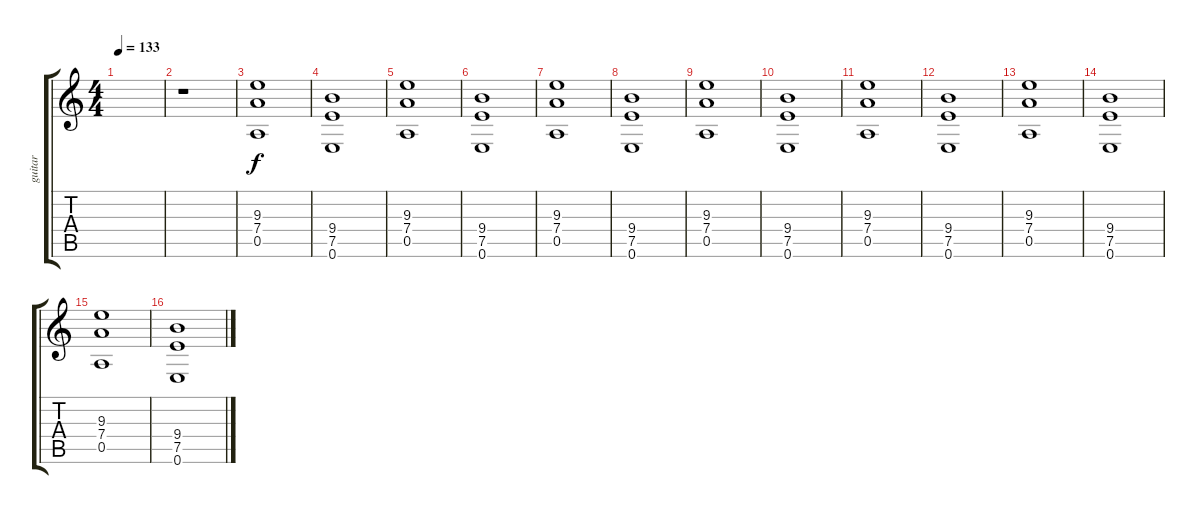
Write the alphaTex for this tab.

\track ("guitar" "guitar") {instrument distortionguitar}
\staff {score tabs}
\tuning (E4 B3 G3 D3 A2 E2) {hide}
\ts (4 4)
\tempo 133
\clef g2
\ks c
|
r.1 |
(9.3 7.4 0.5).1 |
(9.4 7.5 0.6).1 |
(9.3 7.4 0.5).1 |
(9.4 7.5 0.6).1 |
(9.3 7.4 0.5).1 |
(9.4 7.5 0.6).1 |
(9.3 7.4 0.5).1 |
(9.4 7.5 0.6).1 |
(9.3 7.4 0.5).1 |
(9.4 7.5 0.6).1 |
(9.3 7.4 0.5).1 |
(9.4 7.5 0.6).1 |
(9.3 7.4 0.5).1 |
(9.4 7.5 0.6).1
